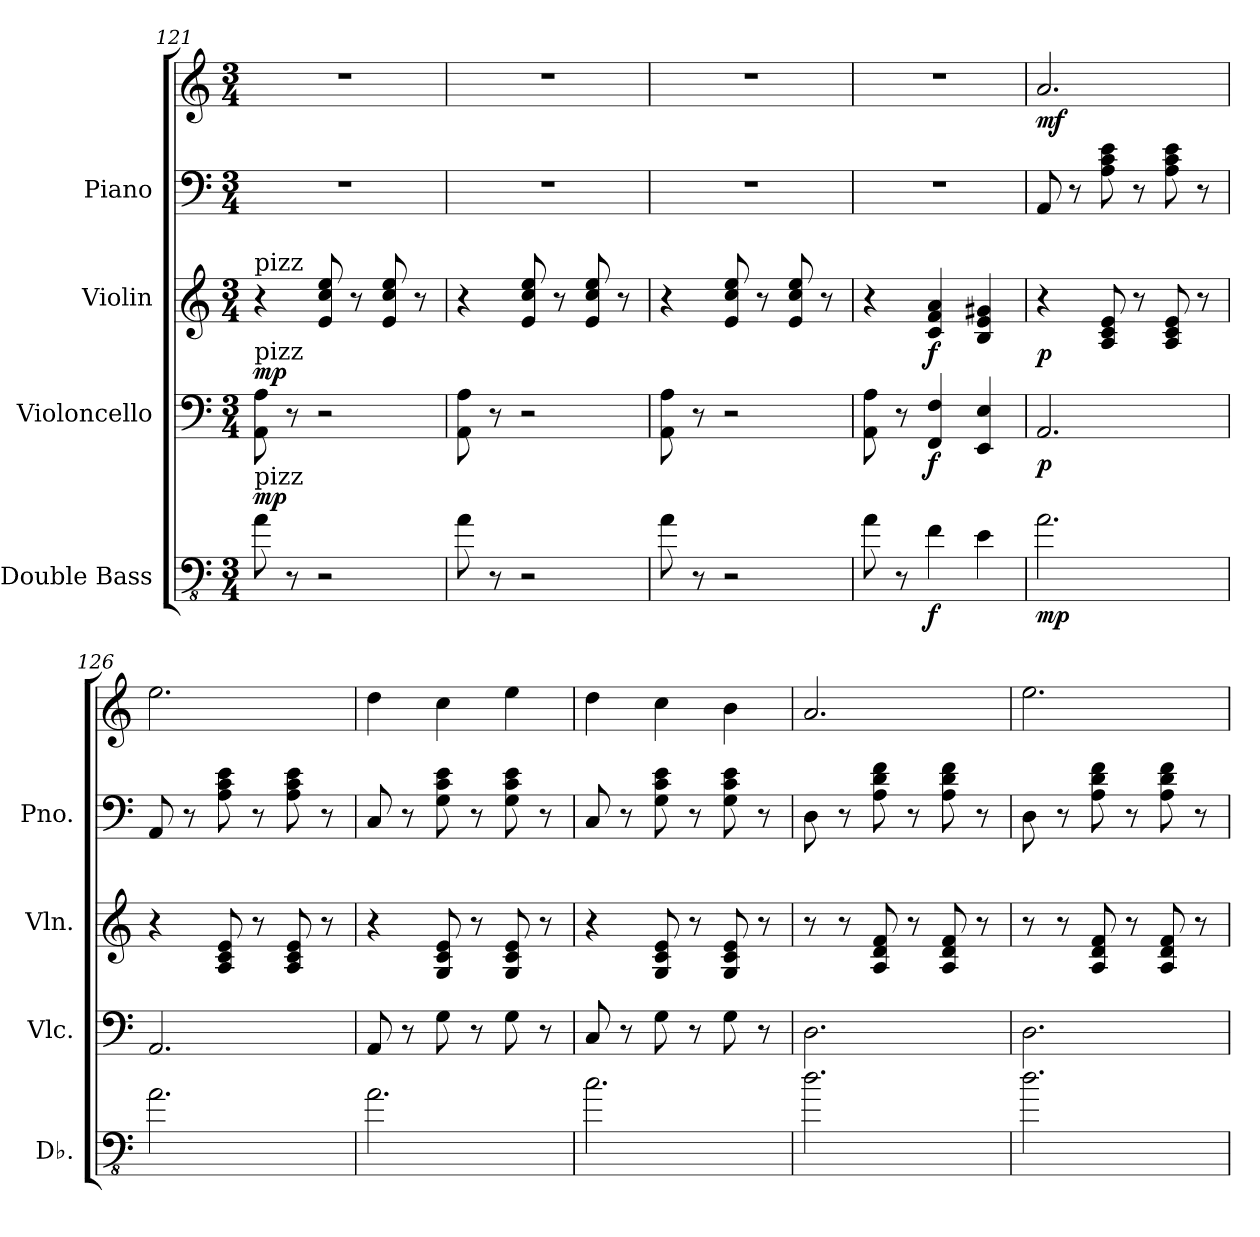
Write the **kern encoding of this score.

**kern	**dynam	**kern	**dynam	**kern	**dynam	**kern	**kern	**dynam
*part4	*part4	*part3	*part3	*part2	*part2	*part1	*part1	*part1
*staff5	*staff5	*staff4	*staff4	*staff3	*staff3	*staff2	*staff1	*staff1/2
*I"Double Bass	*	*I"Violoncello	*	*I"Violin	*	*I"Piano	*	*
*I'Db.	*	*I'Vlc.	*	*I'Vln.	*	*I'Pno.	*	*
*clefFv4	*	*clefF4	*	*clefG2	*	*clefF4	*clefG2	*
*ITrd7c12	*	*	*	*	*	*	*	*
*k[]	*	*k[]	*	*k[]	*	*k[]	*k[]	*
*M3/4	*	*M3/4	*	*M3/4	*	*M3/4	*M3/4	*
=121	=121	=121	=121	=121	=121	=121	=121	=121
!	!	!	!	!LO:TX:a:t=pizz	!	!	!	!
!	!	!LO:TX:a:t=pizz	!	!	!	!	!	!
!LO:TX:a:t=pizz	!	!	!	!	!	!	!	!
!	!LO:DY:a	!	!LO:DY:a	!	!	!	!	!
8AA\	mp	8AA\ 8A\	mp	4r	.	2.r	2.r	.
8r	.	8r	.	.	.	.	.	.
2r	.	2r	.	8e/ 8cc/ 8ee/	.	.	.	.
.	.	.	.	8r	.	.	.	.
.	.	.	.	8e/ 8cc/ 8ee/	.	.	.	.
.	.	.	.	8r	.	.	.	.
=122	=122	=122	=122	=122	=122	=122	=122	=122
8AA\	.	8AA\ 8A\	.	4r	.	2.r	2.r	.
8r	.	8r	.	.	.	.	.	.
2r	.	2r	.	8e/ 8cc/ 8ee/	.	.	.	.
.	.	.	.	8r	.	.	.	.
.	.	.	.	8e/ 8cc/ 8ee/	.	.	.	.
.	.	.	.	8r	.	.	.	.
=123	=123	=123	=123	=123	=123	=123	=123	=123
8AA\	.	8AA\ 8A\	.	4r	.	2.r	2.r	.
8r	.	8r	.	.	.	.	.	.
2r	.	2r	.	8e/ 8cc/ 8ee/	.	.	.	.
.	.	.	.	8r	.	.	.	.
.	.	.	.	8e/ 8cc/ 8ee/	.	.	.	.
.	.	.	.	8r	.	.	.	.
=124	=124	=124	=124	=124	=124	=124	=124	=124
8AA\	.	8AA\ 8A\	.	4r	.	2.r	2.r	.
8r	.	8r	.	.	.	.	.	.
!	!LO:DY:b	!	!LO:DY:b	!	!LO:DY:b	!	!	!
4FF\	f	4FF/ 4F/	f	4c/ 4f/ 4a/	f	.	.	.
4EE\	.	4EE/ 4E/	.	4B/ 4e/ 4g#X/	.	.	.	.
!!LO:LB:g=z
=125	=125	=125	=125	=125	=125	=125	=125	=125
!	!LO:DY:b	!	!LO:DY:b	!	!LO:DY:b	!	!	!LO:DY:b
2.AA\	mp	2.AA/	p	4r	p	8AA/	2.a/	mf
.	.	.	.	.	.	8r	.	.
.	.	.	.	8A/ 8c/ 8e/	.	8A\ 8c\ 8e\	.	.
.	.	.	.	8r	.	8r	.	.
.	.	.	.	8A/ 8c/ 8e/	.	8A\ 8c\ 8e\	.	.
.	.	.	.	8r	.	8r	.	.
=126	=126	=126	=126	=126	=126	=126	=126	=126
2.AA\	.	2.AA/	.	4r	.	8AA/	2.ee\	.
.	.	.	.	.	.	8r	.	.
.	.	.	.	8A/ 8c/ 8e/	.	8A\ 8c\ 8e\	.	.
.	.	.	.	8r	.	8r	.	.
.	.	.	.	8A/ 8c/ 8e/	.	8A\ 8c\ 8e\	.	.
.	.	.	.	8r	.	8r	.	.
=127	=127	=127	=127	=127	=127	=127	=127	=127
2.AA\	.	8AA/	.	4r	.	8C/	4dd\	.
.	.	8r	.	.	.	8r	.	.
.	.	8G\	.	8G/ 8c/ 8e/	.	8G\ 8c\ 8e\	4cc\	.
.	.	8r	.	8r	.	8r	.	.
.	.	8G\	.	8G/ 8c/ 8e/	.	8G\ 8c\ 8e\	4ee\	.
.	.	8r	.	8r	.	8r	.	.
=128	=128	=128	=128	=128	=128	=128	=128	=128
2.C\	.	8C/	.	4r	.	8C/	4dd\	.
.	.	8r	.	.	.	8r	.	.
.	.	8G\	.	8G/ 8c/ 8e/	.	8G\ 8c\ 8e\	4cc\	.
.	.	8r	.	8r	.	8r	.	.
.	.	8G\	.	8G/ 8c/ 8e/	.	8G\ 8c\ 8e\	4b\	.
.	.	8r	.	8r	.	8r	.	.
=129	=129	=129	=129	=129	=129	=129	=129	=129
2.D\	.	2.D\	.	8r	.	8D\	2.a/	.
.	.	.	.	8r	.	8r	.	.
.	.	.	.	8A/ 8d/ 8f/	.	8A\ 8d\ 8f\	.	.
.	.	.	.	8r	.	8r	.	.
.	.	.	.	8A/ 8d/ 8f/	.	8A\ 8d\ 8f\	.	.
.	.	.	.	8r	.	8r	.	.
!!LO:PB:g=z
=130	=130	=130	=130	=130	=130	=130	=130	=130
2.D\	.	2.D\	.	8r	.	8D\	2.ee\	.
.	.	.	.	8r	.	8r	.	.
.	.	.	.	8A/ 8d/ 8f/	.	8A\ 8d\ 8f\	.	.
.	.	.	.	8r	.	8r	.	.
.	.	.	.	8A/ 8d/ 8f/	.	8A\ 8d\ 8f\	.	.
.	.	.	.	8r	.	8r	.	.
=	=	=	=	=	=	=	=	=
*-	*-	*-	*-	*-	*-	*-	*-	*-
